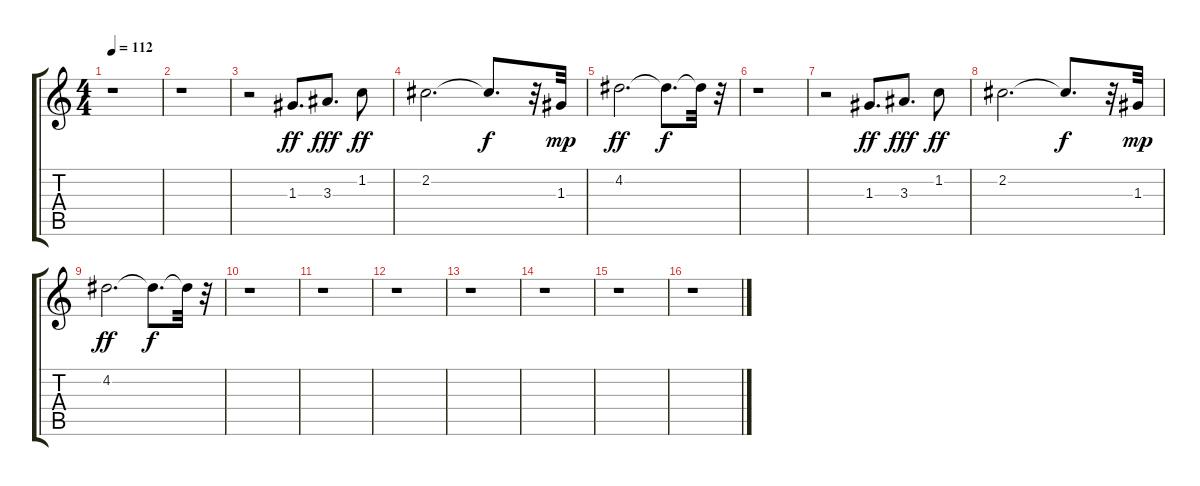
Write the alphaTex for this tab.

\track "" {instrument acousticguitarsteel}
\staff {score tabs}
\tuning (E4 B3 G3 D3 A2 E2) {hide}
\ts (4 4)
\tempo 112
\clef g2
\ks c
r.1{dy ff} |
r.1 |
r.2 1.3.8{d} 3.3.8{d dy fff} 1.2.8{dy ff} |
2.2.2{d} 2.2{t}.8{d dy f} r.32 1.3.32{dy mp} |
4.2.2{d dy ff} 4.2{t}.8{d dy f} 4.2{t}.32 r.32 |
r.1 |
r.2 1.3.8{d dy ff} 3.3.8{d dy fff} 1.2.8{dy ff} |
2.2.2{d} 2.2{t}.8{d dy f} r.32 1.3.32{dy mp} |
4.2.2{d dy ff} 4.2{t}.8{d dy f} 4.2{t}.32 r.32 |
r.1 |
r.1 |
r.1 |
r.1 |
r.1 |
r.1 |
r.1
